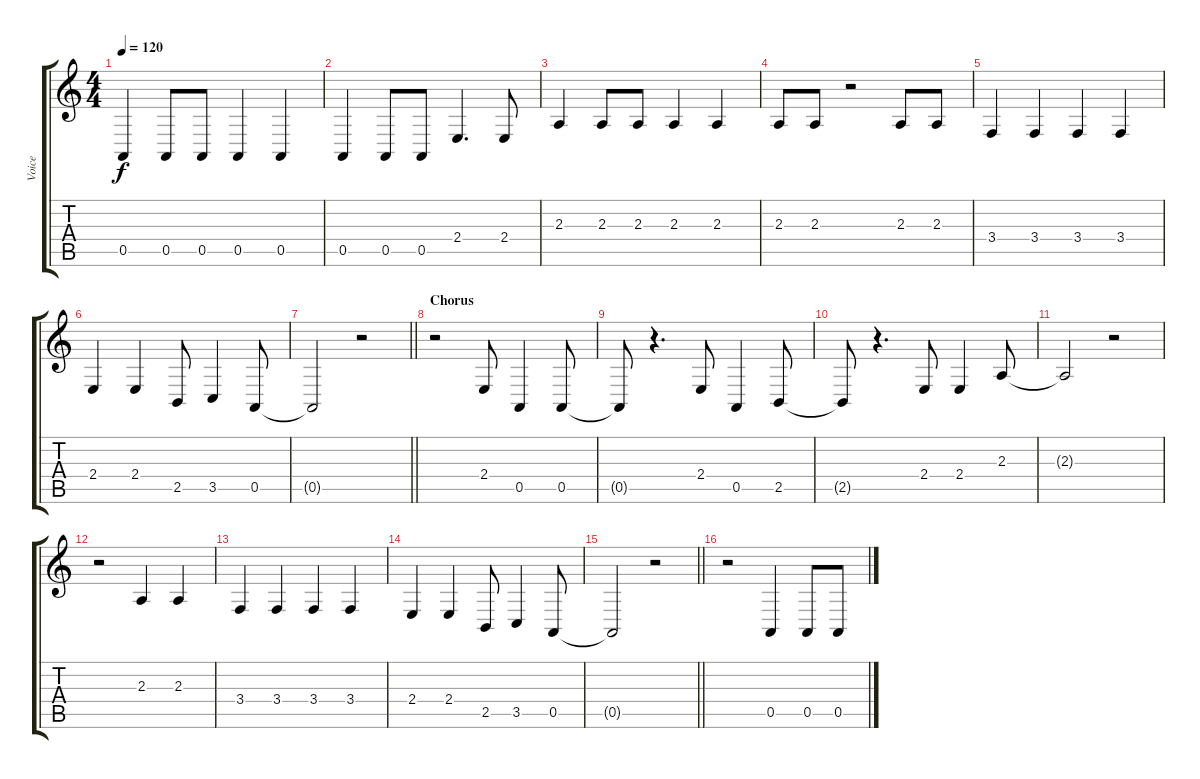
\track ("Voice" "Voice") {instrument viola}
\staff {score tabs}
\tuning (E4 B3 G3 D3 A2 E2) {hide}
\ts (4 4)
\tempo 120
\clef g2
\ks c
0.5.4{dy f} 0.5.8 0.5.8 0.5.4 0.5.4 |
0.5.4 0.5.8 0.5.8 2.4.4{d} 2.4.8 |
2.3.4 2.3.8 2.3.8 2.3.4 2.3.4 |
2.3.8 2.3.8 r.2 2.3.8 2.3.8 |
3.4.4 3.4.4 3.4.4 3.4.4 |
2.4.4 2.4.4 2.5.8 3.5.4 0.5.8 |
\barLineRight lightlight
0.5{t}.2 r.2 |
\section ("" "Chorus")
r.2 2.4.8 0.5.4 0.5.8 |
0.5{t}.8 r.4{d} 2.4.8 0.5.4 2.5.8 |
2.5{t}.8 r.4{d} 2.4.8 2.4.4 2.3.8 |
2.3{t}.2 r.2 |
r.2 2.3.4 2.3.4 |
3.4.4 3.4.4 3.4.4 3.4.4 |
2.4.4 2.4.4 2.5.8 3.5.4 0.5.8 |
\barLineRight lightlight
0.5{t}.2 r.2 |
r.2 0.5.4 0.5.8 0.5.8
